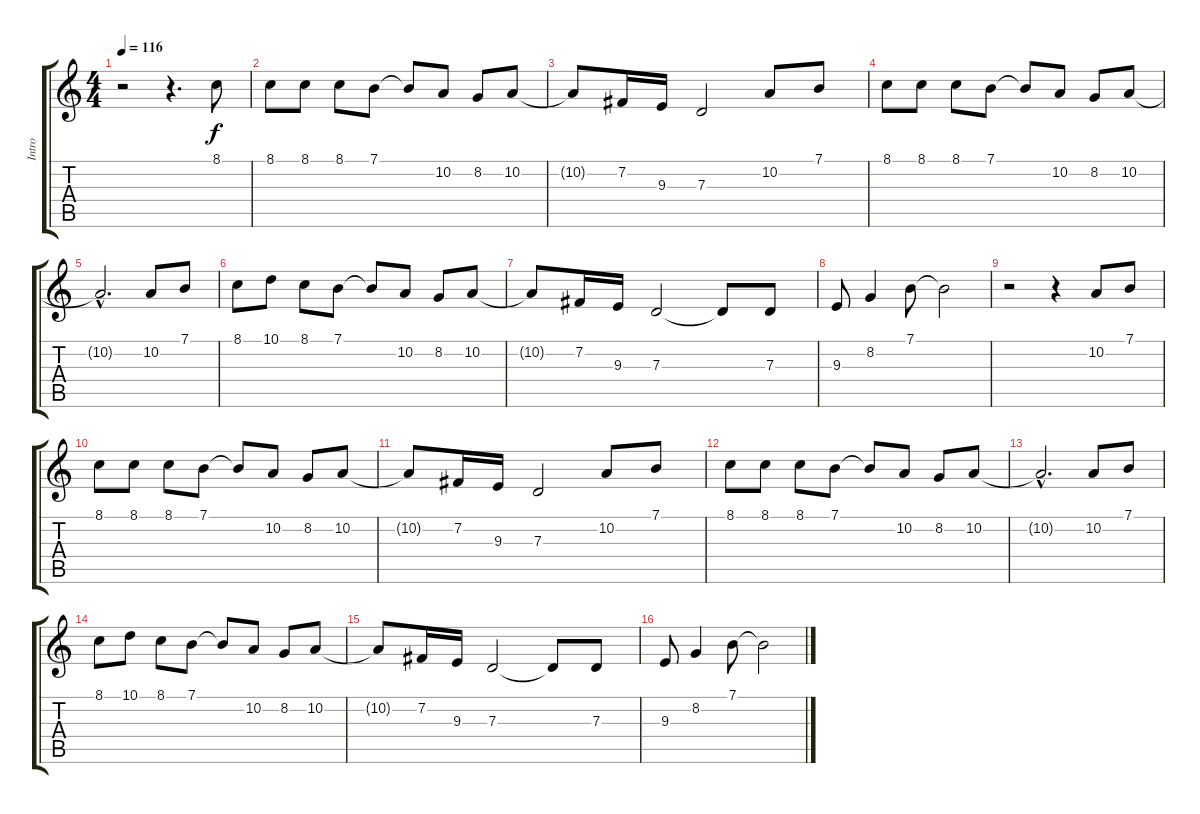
\track ("Intro" "Intro") {instrument harpsichord}
\staff {score tabs}
\tuning (E4 B3 G3 D3 A2 E2) {hide}
\ts (4 4)
\tempo 116
\clef g2
\ks c
r.2{dy f instrument harpsichord} r.4{d} 8.1.8 |
8.1.8 8.1.8 8.1.8 7.1.8 7.1{t}.8 10.2.8 8.2.8 10.2.8 |
10.2{t}.8 7.2.16 9.3.16 7.3.2 10.2.8 7.1.8 |
8.1.8 8.1.8 8.1.8 7.1.8 7.1{t}.8 10.2.8 8.2.8 10.2.8 |
10.2{hac t}.2{d} 10.2.8 7.1.8 |
8.1.8 10.1.8 8.1.8 7.1.8 7.1{t}.8 10.2.8 8.2.8 10.2.8 |
10.2{t}.8 7.2.16 9.3.16 7.3.2 7.3{t}.8 7.3.8 |
9.3.8 8.2.4 7.1.8 7.1{t}.2 |
r.2 r.4 10.2.8 7.1.8 |
8.1.8 8.1.8 8.1.8 7.1.8 7.1{t}.8 10.2.8 8.2.8 10.2.8 |
10.2{t}.8 7.2.16 9.3.16 7.3.2 10.2.8 7.1.8 |
8.1.8 8.1.8 8.1.8 7.1.8 7.1{t}.8 10.2.8 8.2.8 10.2.8 |
10.2{hac t}.2{d} 10.2.8 7.1.8 |
8.1.8 10.1.8 8.1.8 7.1.8 7.1{t}.8 10.2.8 8.2.8 10.2.8 |
10.2{t}.8 7.2.16 9.3.16 7.3.2 7.3{t}.8 7.3.8 |
9.3.8 8.2.4 7.1.8 7.1{t}.2
